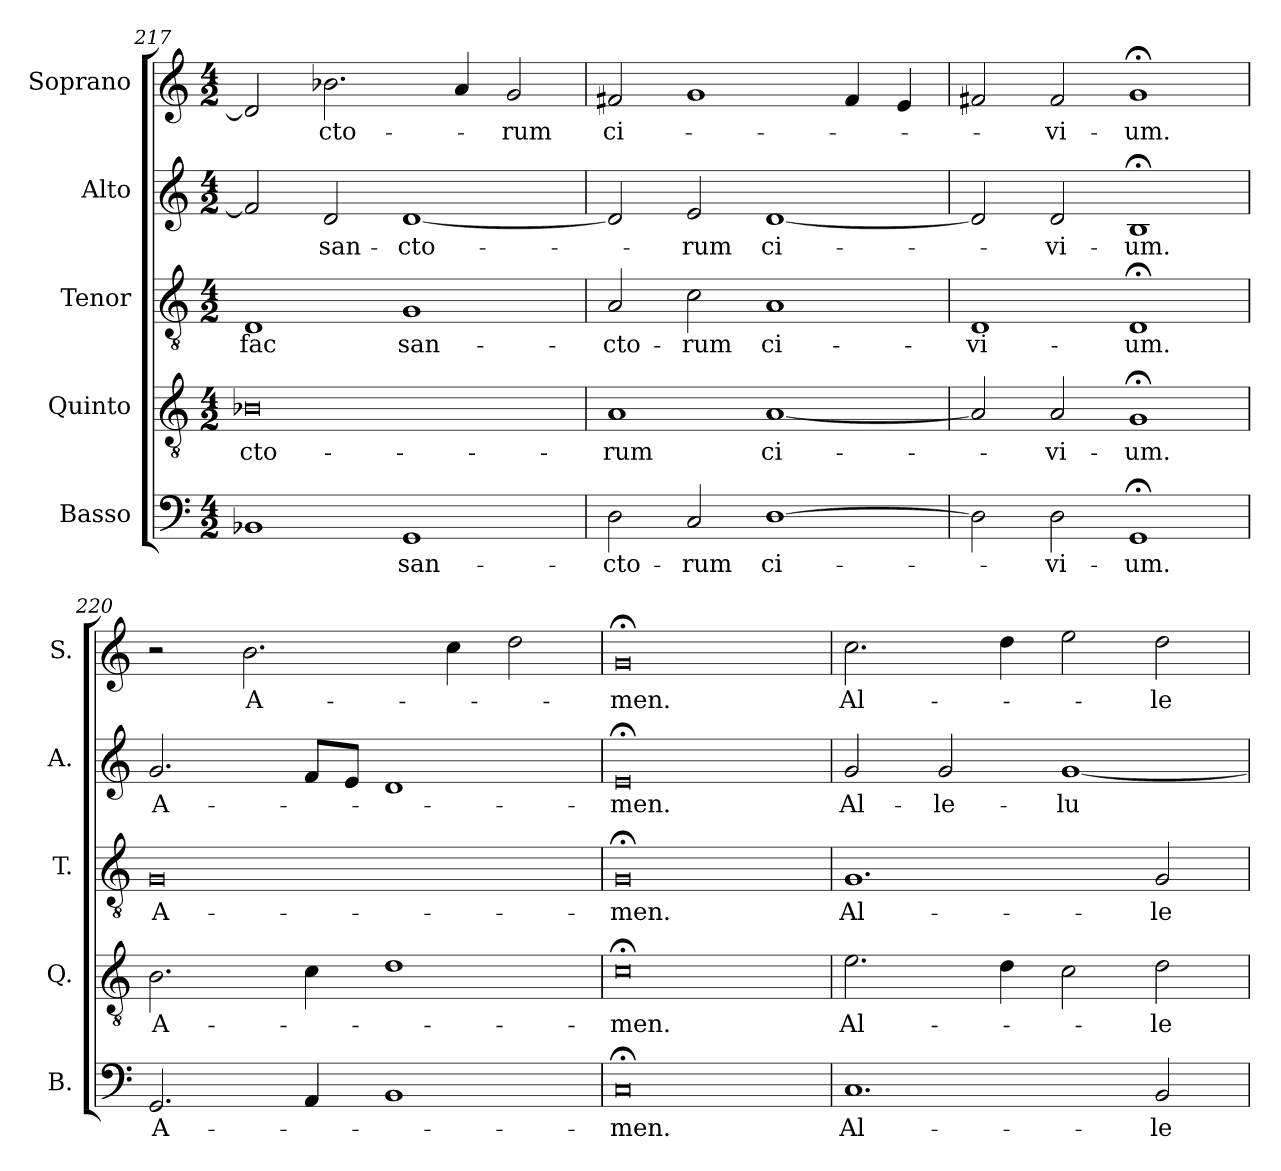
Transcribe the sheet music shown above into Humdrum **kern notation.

**kern	**text	**kern	**text	**kern	**text	**kern	**text	**kern	**text
*part5	*part5	*part4	*part4	*part3	*part3	*part2	*part2	*part1	*part1
*staff5	*staff5	*staff4	*staff4	*staff3	*staff3	*staff2	*staff2	*staff1	*staff1
*I"Basso	*	*I"Quinto	*	*I"Tenor	*	*I"Alto	*	*I"Soprano	*
*I'B.	*	*I'Q.	*	*I'T.	*	*I'A.	*	*I'S.	*
*clefF4	*	*clefGv2	*	*clefGv2	*	*clefG2	*	*clefG2	*
*	*	*ITrd7c12	*	*ITrd7c12	*	*	*	*	*
*k[]	*	*k[]	*	*k[]	*	*k[]	*	*k[]	*
*C:	*	*C:	*	*C:	*	*C:	*	*C:	*
*M4/2	*	*M4/2	*	*M4/2	*	*M4/2	*	*M4/2	*
=217	=217	=217	=217	=217	=217	=217	=217	=217	=217
!	!	!	!LO:LY:b:color=#000000	!	!	!	!	!	!
!	!	!	!	!	!LO:LY:b:color=#000000	!	!	!	!
1BB-Xi	.	0BB-Xi	-cto-	1DDi	fac	2fi/]	.	2di/]	.
!	!	!	!	!	!	!	!LO:LY:b:color=#000000	!	!
!	!	!	!	!	!	!	!	!	!LO:LY:b:color=#000000
.	.	.	.	.	.	2di/	san-	2.b-Xi\	-cto-
!	!LO:LY:b:color=#000000	!	!	!	!	!	!	!	!
!	!	!	!	!	!LO:LY:b:color=#000000	!	!	!	!
!	!	!	!	!	!	!	!LO:LY:b:color=#000000	!	!
1GGi	san-	.	.	1GGi	san-	[1di	-cto-	.	.
.	.	.	.	.	.	.	.	4ai/	.
!	!	!	!	!	!	!	!	!	!LO:LY:b:color=#000000
.	.	.	.	.	.	.	.	2gi/	-rum
=218	=218	=218	=218	=218	=218	=218	=218	=218	=218
!	!LO:LY:b:color=#000000	!	!	!	!	!	!	!	!
!	!	!	!LO:LY:b:color=#000000	!	!	!	!	!	!
!	!	!	!	!	!LO:LY:b:color=#000000	!	!	!	!
!	!	!	!	!	!	!	!	!	!LO:LY:b:color=#000000
2Di\	-cto-	1AAi	-rum	2AAi/	-cto-	2di/]	.	2f#Xi/	ci-
!	!LO:LY:b:color=#000000	!	!	!	!	!	!	!	!
!	!	!	!	!	!LO:LY:b:color=#000000	!	!	!	!
!	!	!	!	!	!	!	!LO:LY:b:color=#000000	!	!
2Ci/	-rum	.	.	2Ci\	-rum	2ei/	-rum	1gi	.
!	!LO:LY:b:color=#000000	!	!	!	!	!	!	!	!
!	!	!	!LO:LY:b:color=#000000	!	!	!	!	!	!
!	!	!	!	!	!LO:LY:b:color=#000000	!	!	!	!
!	!	!	!	!	!	!	!LO:LY:b:color=#000000	!	!
[1Di	ci-	[1AAi	ci-	1AAi	ci-	[1di	ci-	.	.
.	.	.	.	.	.	.	.	4f#i/	.
.	.	.	.	.	.	.	.	4ei/	.
=219	=219	=219	=219	=219	=219	=219	=219	=219	=219
!	!	!	!	!	!LO:LY:b:color=#000000	!	!	!	!
2Di\]	.	2AAi/]	.	1DDi	-vi-	2di/]	.	2f#Xi/	.
!	!LO:LY:b:color=#000000	!	!	!	!	!	!	!	!
!	!	!	!LO:LY:b:color=#000000	!	!	!	!	!	!
!	!	!	!	!	!	!	!LO:LY:b:color=#000000	!	!
!	!	!	!	!	!	!	!	!	!LO:LY:b:color=#000000
2Di\	-vi-	2AAi/	-vi-	.	.	2di/	-vi-	2f#i/	-vi-
!	!LO:LY:b:color=#000000	!	!	!	!	!	!	!	!
!	!	!	!LO:LY:b:color=#000000	!	!	!	!	!	!
!	!	!	!	!	!LO:LY:b:color=#000000	!	!	!	!
!	!	!	!	!	!	!	!LO:LY:b:color=#000000	!	!
!	!	!	!	!	!	!	!	!	!LO:LY:b:color=#000000
1GG;i	-um.	1GG;i	-um.	1DD;i	-um.	1B;i	-um.	1g;i	-um.
!!LO:LB:g=z
=220	=220	=220	=220	=220	=220	=220	=220	=220	=220
!	!LO:LY:b:color=#000000	!	!	!	!	!	!	!	!
!	!	!	!LO:LY:b:color=#000000	!	!	!	!	!	!
!	!	!	!	!	!LO:LY:b:color=#000000	!	!	!	!
!	!	!	!	!	!	!	!LO:LY:b:color=#000000	!	!
2.GGi/	A-	2.BBi\	A-	0GGi	A-	2.gi/	A-	2r	.
!	!	!	!	!	!	!	!	!	!LO:LY:b:color=#000000
.	.	.	.	.	.	.	.	2.bi\	A-
4AAi/	.	4Ci\	.	.	.	8fi/L	.	.	.
.	.	.	.	.	.	8ei/J	.	.	.
1BBi	.	1Di	.	.	.	1di	.	.	.
.	.	.	.	.	.	.	.	4cci\	.
.	.	.	.	.	.	.	.	2ddi\	.
=221	=221	=221	=221	=221	=221	=221	=221	=221	=221
!	!LO:LY:b:color=#000000	!	!	!	!	!	!	!	!
!	!	!	!LO:LY:b:color=#000000	!	!	!	!	!	!
!	!	!	!	!	!LO:LY:b:color=#000000	!	!	!	!
!	!	!	!	!	!	!	!LO:LY:b:color=#000000	!	!
!	!	!	!	!	!	!	!	!	!LO:LY:b:color=#000000
0C;i	-men.	0C;i	-men.	0GG;i	-men.	0e;i	-men.	0g;i	-men.
=222	=222	=222	=222	=222	=222	=222	=222	=222	=222
!	!LO:LY:b:color=#000000	!	!	!	!	!	!	!	!
!	!	!	!LO:LY:b:color=#000000	!	!	!	!	!	!
!	!	!	!	!	!LO:LY:b:color=#000000	!	!	!	!
!	!	!	!	!	!	!	!LO:LY:b:color=#000000	!	!
!	!	!	!	!	!	!	!	!	!LO:LY:b:color=#000000
1.Ci	Al-	2.Ei\	Al-	1.GGi	Al-	2gi/	Al-	2.cci\	Al-
!	!	!	!	!	!	!	!LO:LY:b:color=#000000	!	!
.	.	.	.	.	.	2gi/	-le-	.	.
.	.	4Di\	.	.	.	.	.	4ddi\	.
!	!	!	!	!	!	!	!LO:LY:b:color=#000000	!	!
.	.	2Ci\	.	.	.	[1gi	-lu-	2eei\	.
!	!LO:LY:b:color=#000000	!	!	!	!	!	!	!	!
!	!	!	!LO:LY:b:color=#000000	!	!	!	!	!	!
!	!	!	!	!	!LO:LY:b:color=#000000	!	!	!	!
!	!	!	!	!	!	!	!	!	!LO:LY:b:color=#000000
2BBi/	-le-	2Di\	-le-	2GGi/	-le-	.	.	2ddi\	-le-
=	=	=	=	=	=	=	=	=	=
*-	*-	*-	*-	*-	*-	*-	*-	*-	*-
